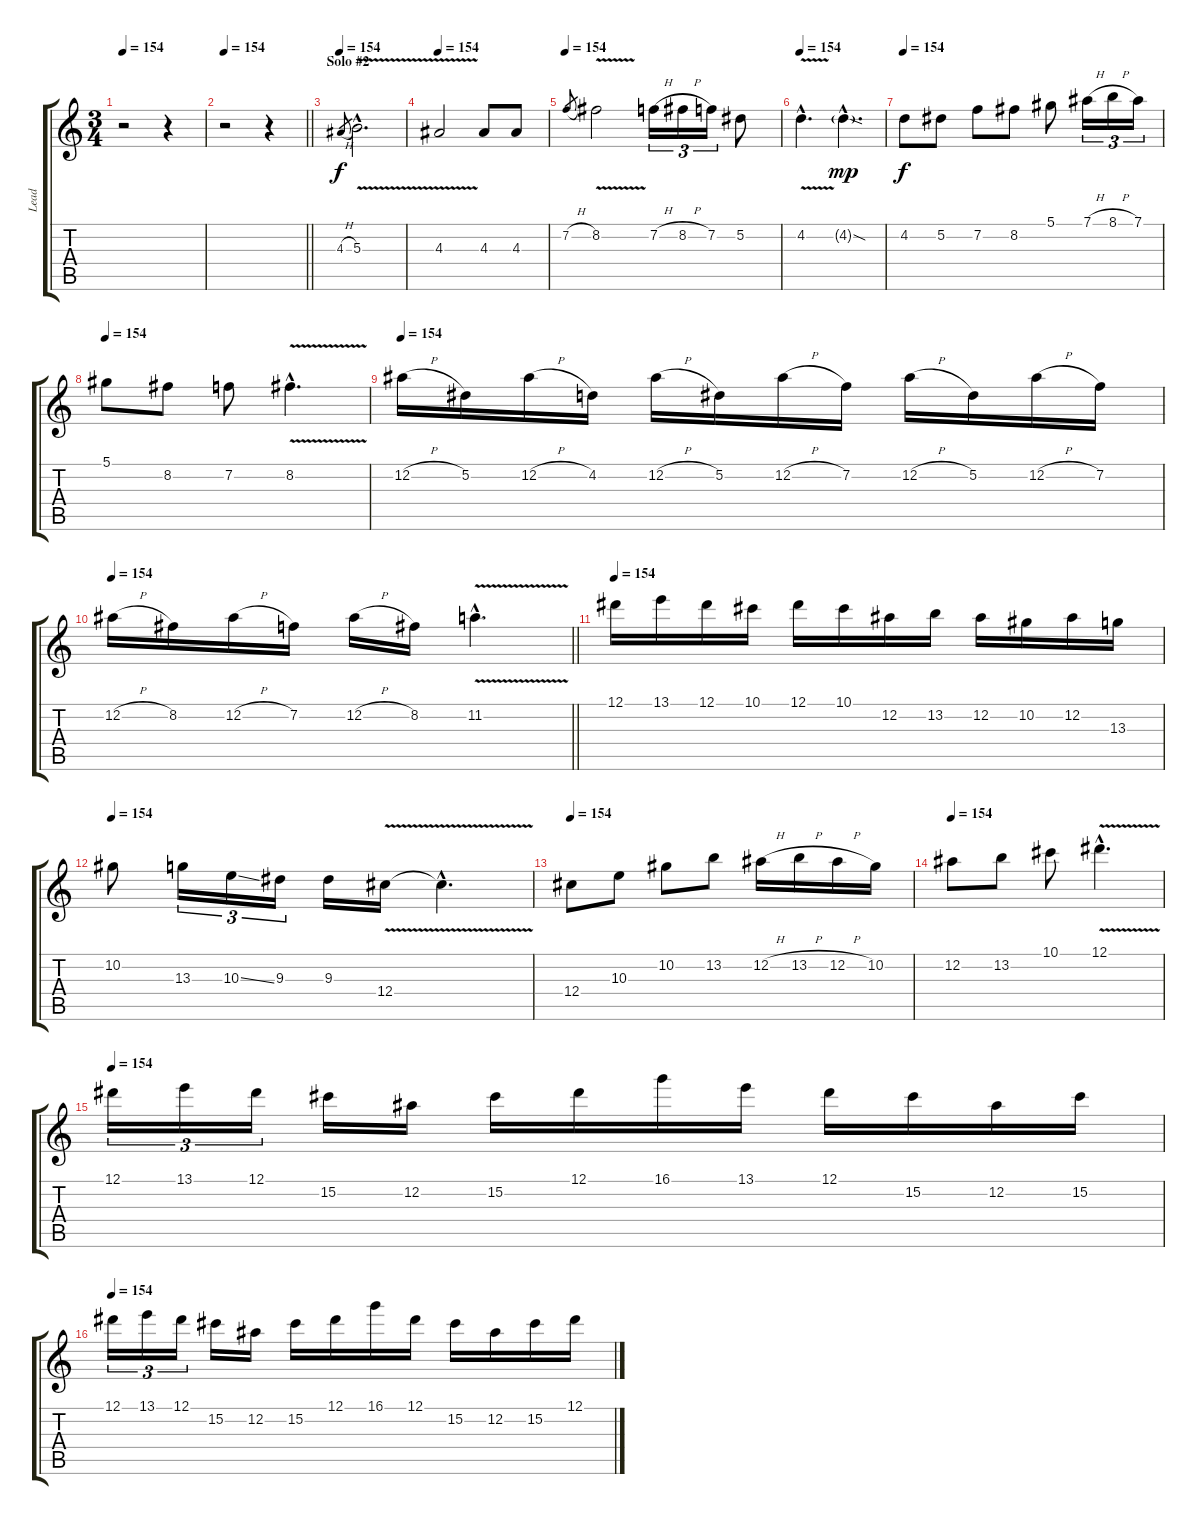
\track ("Lead" "Lead") {instrument overdrivenguitar}
\staff {score tabs}
\tuning (Eb4 Bb3 Gb3 Db3 Ab2 Eb2) {hide}
\ts (3 4)
\tempo 154
\clef g2
\ks c
r.2{dy f} r.4 |
\tempo 154
\barLineRight lightlight
r.2 r.4 |
\section ("" "Solo #2")
\tempo 154
4.3{h}.8{gr} 5.3{v hac}.2{d} |
\tempo 154
4.3{v}.2 4.3.8 4.3.8 |
\tempo 154
7.2{h}.8{gr} 8.2{v}.2 7.2{h}.16{tu (3 2)} 8.2{h}.16{tu (3 2)} 7.2.16{tu (3 2)} 5.2.8 |
\tempo 154
4.2{v hac}.4{d} 4.2{sod g hac}.4{d dy mp} |
\tempo 154
4.2.8{dy f} 5.2.8 7.2.8 8.2.8 5.1.8 7.1{h}.16{tu (3 2)} 8.1{h}.16{tu (3 2)} 7.1.16{tu (3 2)} |
\tempo 154
5.1.8 8.2.8 7.2.8 8.2{v hac}.4{d} |
\tempo 154
12.2{h}.16 5.2.16 12.2{h}.16 4.2.16 12.2{h}.16 5.2.16 12.2{h}.16 7.2.16 12.2{h}.16 5.2.16 12.2{h}.16 7.2.16 |
\tempo 154
\barLineRight lightlight
12.2{h}.16 8.2.16 12.2{h}.16 7.2.16 12.2{h}.16 8.2.16 11.2{v hac}.4{d} |
\tempo 154
12.1.16 13.1.16 12.1.16 10.1.16 12.1.16 10.1.16 12.2.16 13.2.16 12.2.16 10.2.16 12.2.16 13.3.16 |
\tempo 154
10.2.8 13.3.16{tu (3 2)} 10.3{ss}.16{tu (3 2)} 9.3.16{tu (3 2)} 9.3.16 12.4{v}.16 12.4{hac t}.4{d} |
\tempo 154
12.4.8 10.3.8 10.2.8 13.2.8 12.2{h}.16 13.2{h}.16 12.2{h}.16 10.2.16 |
\tempo 154
12.2.8 13.2.8 10.1.8 12.1{v hac}.4{d} |
\tempo 154
12.1.16{tu (3 2)} 13.1.16{tu (3 2)} 12.1.16{tu (3 2)} 15.2.16 12.2.16 15.2.16 12.1.16 16.1.16 13.1.16 12.1.16 15.2.16 12.2.16 15.2.16 |
\tempo 154
12.1.16{tu (3 2)} 13.1.16{tu (3 2)} 12.1.16{tu (3 2)} 15.2.16 12.2.16 15.2.16 12.1.16 16.1.16 12.1.16 15.2.16 12.2.16 15.2.16 12.1.16
